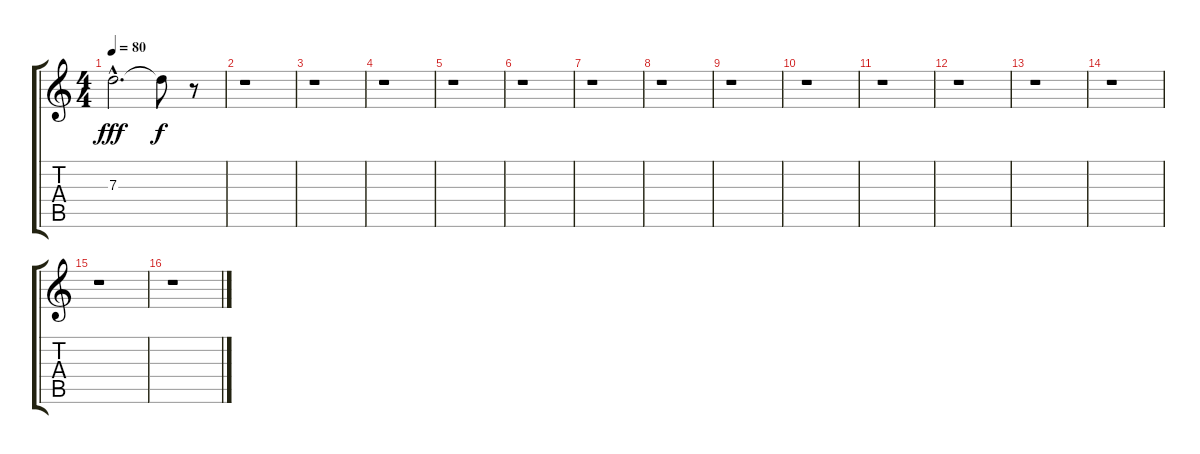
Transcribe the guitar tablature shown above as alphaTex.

\track "" {instrument electricguitarclean}
\staff {score tabs}
\tuning (E4 B3 G3 D3 A2 E2) {hide}
\ts (4 4)
\tempo 80
\clef g2
\ks c
7.3{hac}.2{d dy fff} 7.3{t}.8{dy f} r.8 |
r.1 |
r.1 |
r.1 |
r.1 |
r.1 |
r.1 |
r.1 |
r.1 |
r.1 |
r.1 |
r.1 |
r.1 |
r.1 |
r.1 |
r.1
